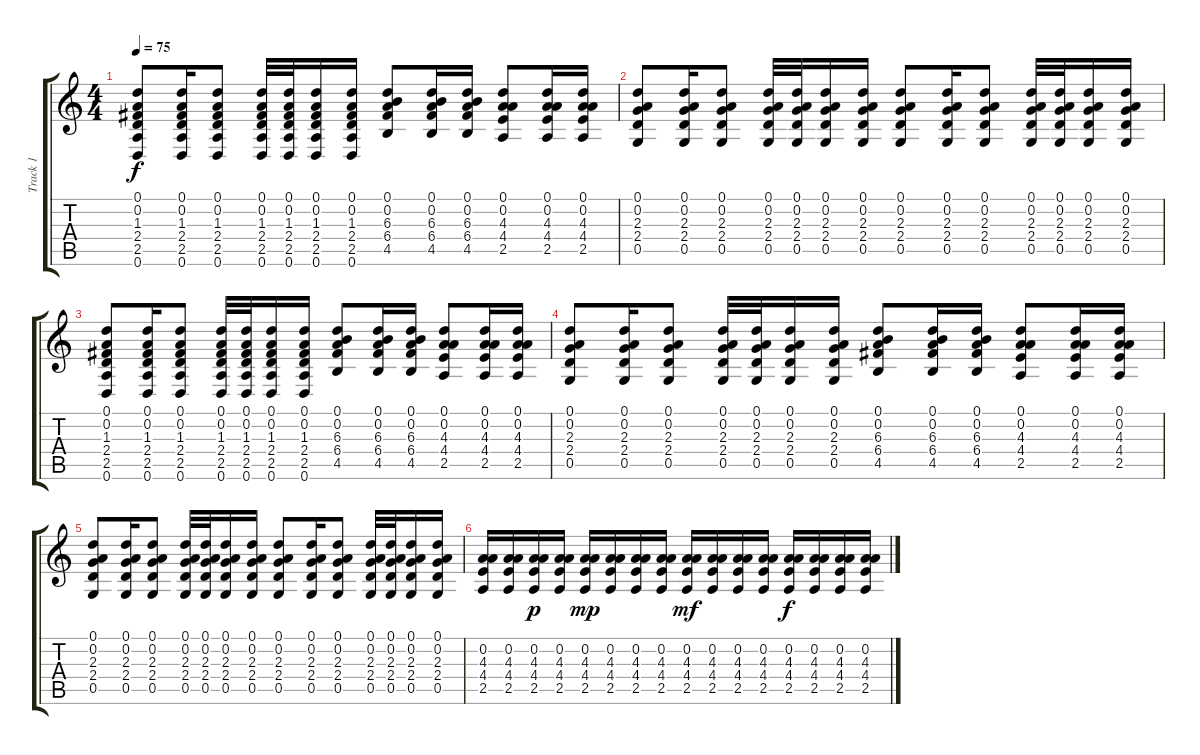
\track ("Track 1" "Track 1") {instrument acousticguitarsteel}
\staff {score tabs}
\tuning (D4 A3 F3 C3 G2 D2) {hide}
\ts (4 4)
\tempo 75
\clef g2
\ks c
(0.1 0.2 1.3 2.4 2.5 0.6).8{dy f} (0.1 0.2 1.3 2.4 2.5 0.6).16 (0.1 0.2 1.3 2.4 2.5 0.6).8 (0.1 0.2 1.3 2.4 2.5 0.6).32 (0.1 0.2 1.3 2.4 2.5 0.6).32 (0.1 0.2 1.3 2.4 2.5 0.6).16 (0.1 0.2 1.3 2.4 2.5 0.6).16 (0.1 0.2 6.3 6.4 4.5).8 (0.1 0.2 6.3 6.4 4.5).16 (0.1 0.2 6.3 6.4 4.5).16 (0.1 0.2 4.3 4.4 2.5).8 (0.1 0.2 4.3 4.4 2.5).16 (0.1 0.2 4.3 4.4 2.5).16 |
(0.1 0.2 2.3 2.4 0.5).8 (0.1 0.2 2.3 2.4 0.5).16 (0.1 0.2 2.3 2.4 0.5).8 (0.1 0.2 2.3 2.4 0.5).32 (0.1 0.2 2.3 2.4 0.5).32 (0.1 0.2 2.3 2.4 0.5).16 (0.1 0.2 2.3 2.4 0.5).16 (0.1 0.2 2.3 2.4 0.5).8 (0.1 0.2 2.3 2.4 0.5).16 (0.1 0.2 2.3 2.4 0.5).8 (0.1 0.2 2.3 2.4 0.5).32 (0.1 0.2 2.3 2.4 0.5).32 (0.1 0.2 2.3 2.4 0.5).16 (0.1 0.2 2.3 2.4 0.5).16 |
(0.1 0.2 1.3 2.4 2.5 0.6).8 (0.1 0.2 1.3 2.4 2.5 0.6).16 (0.1 0.2 1.3 2.4 2.5 0.6).8 (0.1 0.2 1.3 2.4 2.5 0.6).32 (0.1 0.2 1.3 2.4 2.5 0.6).32 (0.1 0.2 1.3 2.4 2.5 0.6).16 (0.1 0.2 1.3 2.4 2.5 0.6).16 (0.1 0.2 6.3 6.4 4.5).8 (0.1 0.2 6.3 6.4 4.5).16 (0.1 0.2 6.3 6.4 4.5).16 (0.1 0.2 4.3 4.4 2.5).8 (0.1 0.2 4.3 4.4 2.5).16 (0.1 0.2 4.3 4.4 2.5).16 |
(0.1 0.2 2.3 2.4 0.5).8 (0.1 0.2 2.3 2.4 0.5).16 (0.1 0.2 2.3 2.4 0.5).8 (0.1 0.2 2.3 2.4 0.5).32 (0.1 0.2 2.3 2.4 0.5).32 (0.1 0.2 2.3 2.4 0.5).16 (0.1 0.2 2.3 2.4 0.5).16 (0.1 0.2 6.3 6.4 4.5).8 (0.1 0.2 6.3 6.4 4.5).16 (0.1 0.2 6.3 6.4 4.5).16 (0.1 0.2 4.3 4.4 2.5).8 (0.1 0.2 4.3 4.4 2.5).16 (0.1 0.2 4.3 4.4 2.5).16 |
(0.1 0.2 2.3 2.4 0.5).8 (0.1 0.2 2.3 2.4 0.5).16 (0.1 0.2 2.3 2.4 0.5).8 (0.1 0.2 2.3 2.4 0.5).32 (0.1 0.2 2.3 2.4 0.5).32 (0.1 0.2 2.3 2.4 0.5).16 (0.1 0.2 2.3 2.4 0.5).16 (0.1 0.2 2.3 2.4 0.5).8 (0.1 0.2 2.3 2.4 0.5).16 (0.1 0.2 2.3 2.4 0.5).8 (0.1 0.2 2.3 2.4 0.5).32 (0.1 0.2 2.3 2.4 0.5).32 (0.1 0.2 2.3 2.4 0.5).16 (0.1 0.2 2.3 2.4 0.5).16 |
(0.2 4.3 4.4 2.5).16 (0.2 4.3 4.4 2.5).16 (0.2 4.3 4.4 2.5).16{dy p} (0.2 4.3 4.4 2.5).16 (0.2 4.3 4.4 2.5).16{dy mp} (0.2 4.3 4.4 2.5).16 (0.2 4.3 4.4 2.5).16 (0.2 4.3 4.4 2.5).16 (0.2 4.3 4.4 2.5).16{dy mf} (0.2 4.3 4.4 2.5).16 (0.2 4.3 4.4 2.5).16 (0.2 4.3 4.4 2.5).16 (0.2 4.3 4.4 2.5).16{dy f} (0.2 4.3 4.4 2.5).16 (0.2 4.3 4.4 2.5).16 (0.2 4.3 4.4 2.5).16
